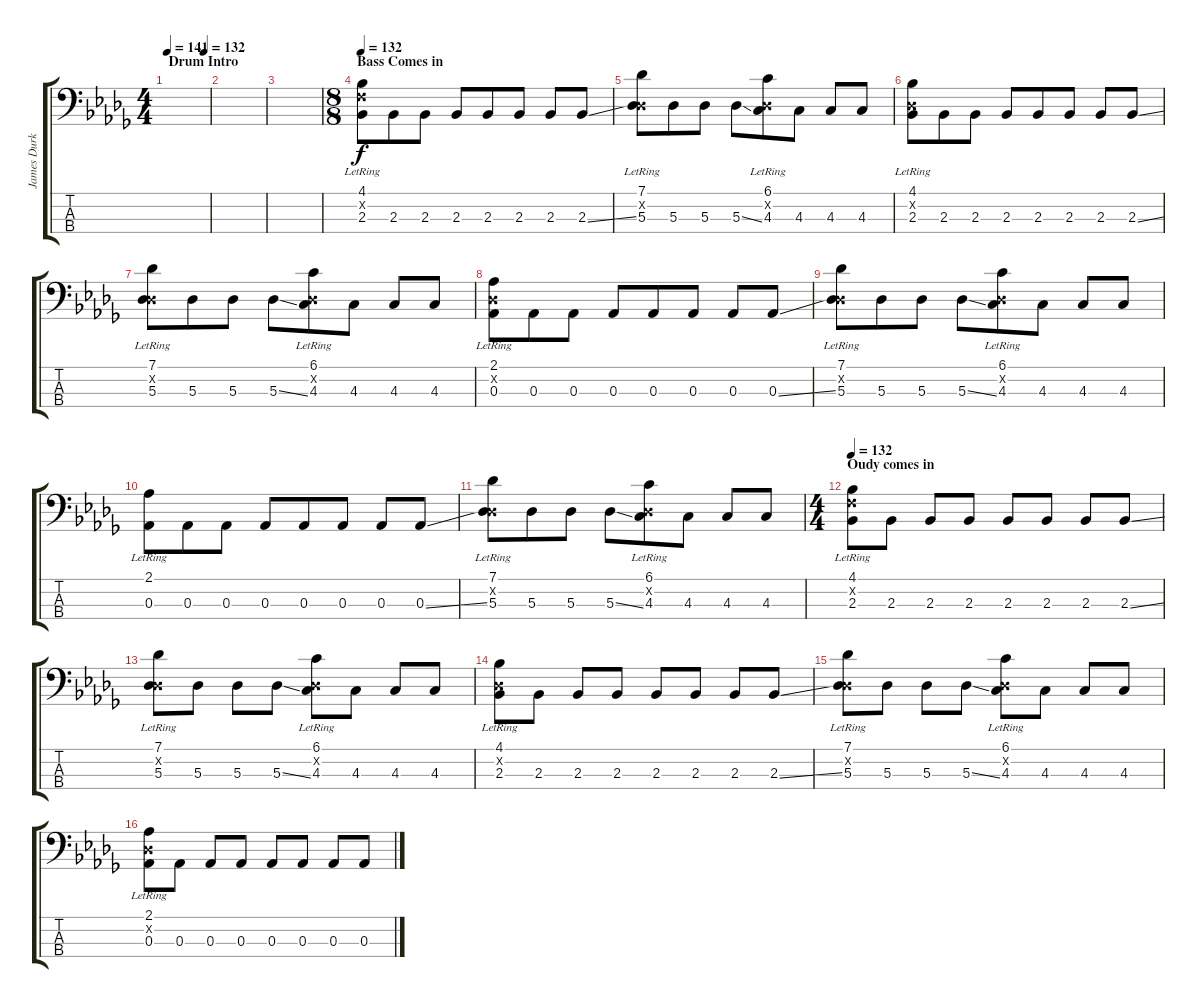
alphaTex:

\track ("James Durkin (Bass)" "James Durk") {instrument electricbassfinger}
\staff {score tabs}
\tuning (Gb2 Db2 Ab1 Eb1) {hide}
\ts (4 4)
\section ("" "Drum Intro")
\tempo 141
\tempo 100
\tempo (132 0.875)
\tempo 141
\clef f4
\ks db
|
|
|
\ts (8 8)
\section ("" "Bass Comes in")
\tempo 132
(4.1{lr} 4.2{x} 2.3).8 2.3.8 2.3.8 2.3.8 2.3.8 2.3.8 2.3.8 2.3{ss}.8 |
(7.1{lr} 0.2{x} 5.3).8 5.3.8 5.3.8 5.3{ss}.8 (6.1{lr} 0.2{x} 4.3).8 4.3.8 4.3.8 4.3.8 |
(4.1{lr} 0.2{x} 2.3).8 2.3.8 2.3.8 2.3.8 2.3.8 2.3.8 2.3.8 2.3{ss}.8 |
(7.1{lr} 0.2{x} 5.3).8 5.3.8 5.3.8 5.3{ss}.8 (6.1{lr} 0.2{x} 4.3).8 4.3.8 4.3.8 4.3.8 |
(2.1{lr} 0.2{x} 0.3).8 0.3.8 0.3.8 0.3.8 0.3.8 0.3.8 0.3.8 0.3{ss}.8 |
(7.1{lr} 0.2{x} 5.3).8 5.3.8 5.3.8 5.3{ss}.8 (6.1{lr} 0.2{x} 4.3).8 4.3.8 4.3.8 4.3.8 |
(2.1{lr} 0.3).8 0.3.8 0.3.8 0.3.8 0.3.8 0.3.8 0.3.8 0.3{ss}.8 |
(7.1{lr} 0.2{x} 5.3).8 5.3.8 5.3.8 5.3{ss}.8 (6.1{lr} 0.2{x} 4.3).8 4.3.8 4.3.8 4.3.8 |
\ts (4 4)
\section ("" "Oudy comes in")
\tempo 141
\tempo 132
(4.1{lr} 4.2{x} 2.3).8 2.3.8 2.3.8 2.3.8 2.3.8 2.3.8 2.3.8 2.3{ss}.8 |
(7.1{lr} 0.2{x} 5.3).8 5.3.8 5.3.8 5.3{ss}.8 (6.1{lr} 0.2{x} 4.3).8 4.3.8 4.3.8 4.3.8 |
(4.1{lr} 0.2{x} 2.3).8 2.3.8 2.3.8 2.3.8 2.3.8 2.3.8 2.3.8 2.3{ss}.8 |
(7.1{lr} 0.2{x} 5.3).8 5.3.8 5.3.8 5.3{ss}.8 (6.1{lr} 0.2{x} 4.3).8 4.3.8 4.3.8 4.3.8 |
(2.1{lr} 0.2{x} 0.3).8 0.3.8 0.3.8 0.3.8 0.3.8 0.3.8 0.3.8 0.3{ss}.8
